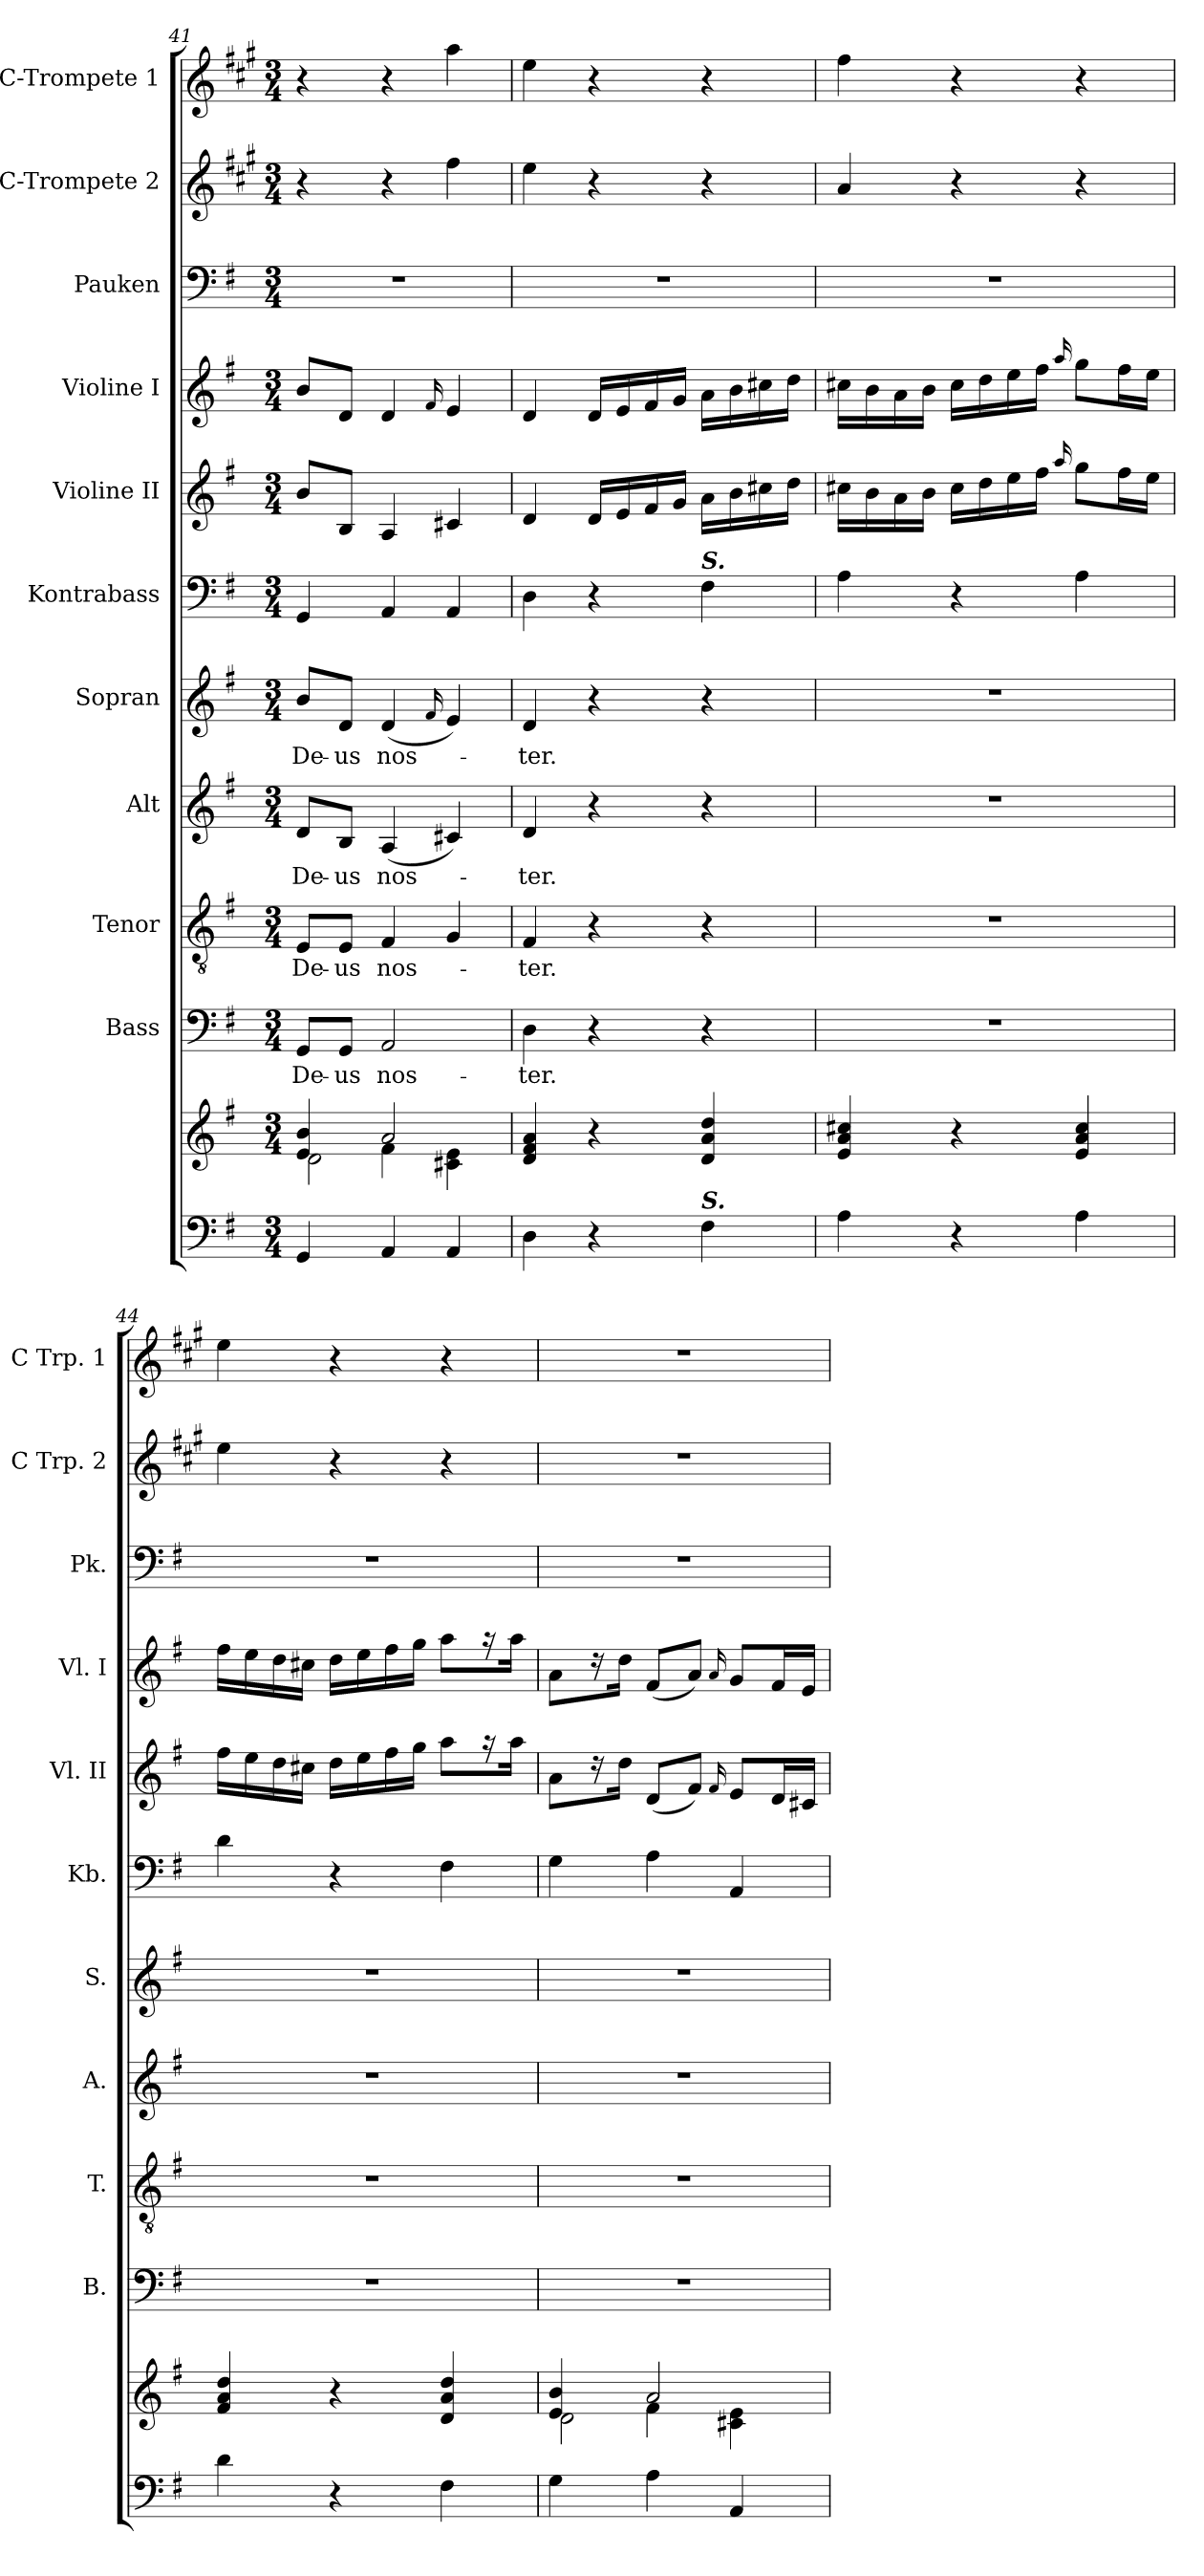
**kern	**kern	**kern	**text	**kern	**text	**kern	**text	**kern	**text	**kern	**kern	**kern	**kern	**kern	**kern
*part11	*part11	*part10	*part10	*part9	*part9	*part8	*part8	*part7	*part7	*part6	*part5	*part4	*part3	*part2	*part1
*staff12	*staff11	*staff10	*staff10	*staff9	*staff9	*staff8	*staff8	*staff7	*staff7	*staff6	*staff5	*staff4	*staff3	*staff2	*staff1
*	*	*I"Bass	*	*I"Tenor	*	*I"Alt	*	*I"Sopran	*	*I"Kontrabass	*I"Violine II	*I"Violine I	*I"Pauken	*I"C-Trompete 2	*I"C-Trompete 1
*	*	*I'B.	*	*I'T.	*	*I'A.	*	*I'S.	*	*I'Kb.	*I'Vl. II	*I'Vl. I	*I'Pk.	*I'C Trp. 2	*I'C Trp. 1
*clefF4	*clefG2	*clefF4	*	*clefGv2	*	*clefG2	*	*clefG2	*	*clefF4	*clefG2	*clefG2	*clefF4	*clefG2	*clefG2
*	*	*	*	*	*	*	*	*	*	*ITrd7c12	*	*	*	*ITrd1c2	*ITrd1c2
*k[f#]	*k[f#]	*k[f#]	*	*k[f#]	*	*k[f#]	*	*k[f#]	*	*k[f#]	*k[f#]	*k[f#]	*k[f#]	*k[f#]	*k[f#]
*G:	*G:	*G:	*	*G:	*	*G:	*	*G:	*	*G:	*G:	*G:	*G:	*G:	*G:
*M3/4	*M3/4	*M3/4	*	*M3/4	*	*M3/4	*	*M3/4	*	*M3/4	*M3/4	*M3/4	*M3/4	*M3/4	*M3/4
=41	=41	=41	=41	=41	=41	=41	=41	=41	=41	=41	=41	=41	=41	=41	=41
*	*^	*	*	*	*	*	*	*	*	*	*	*	*	*	*
*	*	*^	*	*	*	*	*	*	*	*	*	*	*	*	*	*
!	!	!	!	!	!LO:LY:b	!	!LO:LY:b	!	!LO:LY:b	!	!LO:LY:b	!	!	!	!	!	!
4GG/	4e/ 4b/	2d\	4ryy	8GG/L	De-	8E/L	De-	8d/L	De-	8b/L	De-	4GGG/	8b/L	8b/L	2.r	4r	4r
!	!	!	!	!	!LO:LY:b	!	!LO:LY:b	!	!LO:LY:b	!	!LO:LY:b	!	!	!	!	!	!
.	.	.	.	8GG/J	-us	8E/J	-us	8B/J	-us	8d/J	-us	.	8B/J	8d/J	.	.	.
!	!	!	!	!	!LO:LY:b	!	!LO:LY:b	!	!LO:LY:b	!	!LO:LY:b	!	!	!	!	!	!
4AA/	2a/	.	4f#\	2AA/	nos-	4F#/	nos-	(<4A/	nos-	(<4d/	nos-	4AAA/	4A/	4d/	.	4r	4r
.	.	.	.	.	.	.	.	.	.	16qqf#/	.	.	.	16qqf#/	.	.	.
4AA/	.	4c#X\ 4e\	4ryy	.	.	4G/	.	4c#X/)	.	4e/)	.	4AAA/	4c#X/	4e/	.	4ee\	4gg\
!!LO:PB:g=z
=42	=42	=42	=42	=42	=42	=42	=42	=42	=42	=42	=42	=42	=42	=42	=42	=42	=42
!	!	!	!	!	!LO:LY:b	!	!LO:LY:b	!	!LO:LY:b	!	!LO:LY:b	!	!	!	!	!	!
*	*v	*v	*v	*	*	*	*	*	*	*	*	*	*	*	*	*	*
4D\	4d/ 4f#/ 4a/	4D\	-ter.	4F#/	-ter.	4d/	-ter.	4d/	-ter.	4DD\	4d/	4d/	2.r	4dd\	4dd\
4r	4r	4r	.	4r	.	4r	.	4r	.	4r	16d/LL	16d/LL	.	4r	4r
.	.	.	.	.	.	.	.	.	.	.	16e/	16e/	.	.	.
.	.	.	.	.	.	.	.	.	.	.	16f#/	16f#/	.	.	.
.	.	.	.	.	.	.	.	.	.	.	16g/JJ	16g/JJ	.	.	.
!	!	!	!	!	!	!	!	!	!	!LO:TX:a:Bi:t=S.	!	!	!	!	!
!LO:TX:a:Bi:t=S.	!	!	!	!	!	!	!	!	!	!	!	!	!	!	!
4F#\	4d/ 4a/ 4dd/	4r	.	4r	.	4r	.	4r	.	4FF#\	16a\LL	16a\LL	.	4r	4r
.	.	.	.	.	.	.	.	.	.	.	16b\	16b\	.	.	.
.	.	.	.	.	.	.	.	.	.	.	16cc#X\	16cc#X\	.	.	.
.	.	.	.	.	.	.	.	.	.	.	16dd\JJ	16dd\JJ	.	.	.
=43	=43	=43	=43	=43	=43	=43	=43	=43	=43	=43	=43	=43	=43	=43	=43
4A\	4e/ 4a/ 4cc#X/	2.r	.	2.r	.	2.r	.	2.r	.	4AA\	16cc#X\LL	16cc#X\LL	2.r	4g/	4ee\
.	.	.	.	.	.	.	.	.	.	.	16b\	16b\	.	.	.
.	.	.	.	.	.	.	.	.	.	.	16a\	16a\	.	.	.
.	.	.	.	.	.	.	.	.	.	.	16b\JJ	16b\JJ	.	.	.
4r	4r	.	.	.	.	.	.	.	.	4r	16cc#\LL	16cc#\LL	.	4r	4r
.	.	.	.	.	.	.	.	.	.	.	16dd\	16dd\	.	.	.
.	.	.	.	.	.	.	.	.	.	.	16ee\	16ee\	.	.	.
.	.	.	.	.	.	.	.	.	.	.	16ff#\JJ	16ff#\JJ	.	.	.
.	.	.	.	.	.	.	.	.	.	.	16qqaa/	16qqaa/	.	.	.
4A\	4e/ 4a/ 4cc#/	.	.	.	.	.	.	.	.	4AA\	8gg\L	8gg\L	.	4r	4r
.	.	.	.	.	.	.	.	.	.	.	16ff#\L	16ff#\L	.	.	.
.	.	.	.	.	.	.	.	.	.	.	16ee\JJ	16ee\JJ	.	.	.
=44	=44	=44	=44	=44	=44	=44	=44	=44	=44	=44	=44	=44	=44	=44	=44
4d\	4f#/ 4a/ 4dd/	2.r	.	2.r	.	2.r	.	2.r	.	4D\	16ff#\LL	16ff#\LL	2.r	4dd\	4dd\
.	.	.	.	.	.	.	.	.	.	.	16ee\	16ee\	.	.	.
.	.	.	.	.	.	.	.	.	.	.	16dd\	16dd\	.	.	.
.	.	.	.	.	.	.	.	.	.	.	16cc#X\JJ	16cc#X\JJ	.	.	.
4r	4r	.	.	.	.	.	.	.	.	4r	16dd\LL	16dd\LL	.	4r	4r
.	.	.	.	.	.	.	.	.	.	.	16ee\	16ee\	.	.	.
.	.	.	.	.	.	.	.	.	.	.	16ff#\	16ff#\	.	.	.
.	.	.	.	.	.	.	.	.	.	.	16gg\JJ	16gg\JJ	.	.	.
4F#\	4d/ 4a/ 4dd/	.	.	.	.	.	.	.	.	4FF#\	8aa\L	8aa\L	.	4r	4r
.	.	.	.	.	.	.	.	.	.	.	16r	16r	.	.	.
.	.	.	.	.	.	.	.	.	.	.	16aa\Jk	16aa\Jk	.	.	.
=45	=45	=45	=45	=45	=45	=45	=45	=45	=45	=45	=45	=45	=45	=45	=45
*	*^	*	*	*	*	*	*	*	*	*	*	*	*	*	*
*	*	*^	*	*	*	*	*	*	*	*	*	*	*	*	*	*
4G\	4e/ 4b/	2d\	4ryy	2.r	.	2.r	.	2.r	.	2.r	.	4GG\	8a\L	8a\L	2.r	2.r	2.r
.	.	.	.	.	.	.	.	.	.	.	.	.	16r	16r	.	.	.
.	.	.	.	.	.	.	.	.	.	.	.	.	16dd\Jk	16dd\Jk	.	.	.
4A\	2a/	.	4f#\	.	.	.	.	.	.	.	.	4AA\	(<8d/L	(<8f#/L	.	.	.
.	.	.	.	.	.	.	.	.	.	.	.	.	8f#/J)	8a/J)	.	.	.
.	.	.	.	.	.	.	.	.	.	.	.	.	16qqf#/	16qqa/	.	.	.
4AA/	.	4c#X\ 4e\	4ryy	.	.	.	.	.	.	.	.	4AAA/	8e/L	8g/L	.	.	.
.	.	.	.	.	.	.	.	.	.	.	.	.	16d/L	16f#/L	.	.	.
.	.	.	.	.	.	.	.	.	.	.	.	.	16c#X/JJ	16e/JJ	.	.	.
*	*v	*v	*v	*	*	*	*	*	*	*	*	*	*	*	*	*	*
=	=	=	=	=	=	=	=	=	=	=	=	=	=	=	=
*-	*-	*-	*-	*-	*-	*-	*-	*-	*-	*-	*-	*-	*-	*-	*-
